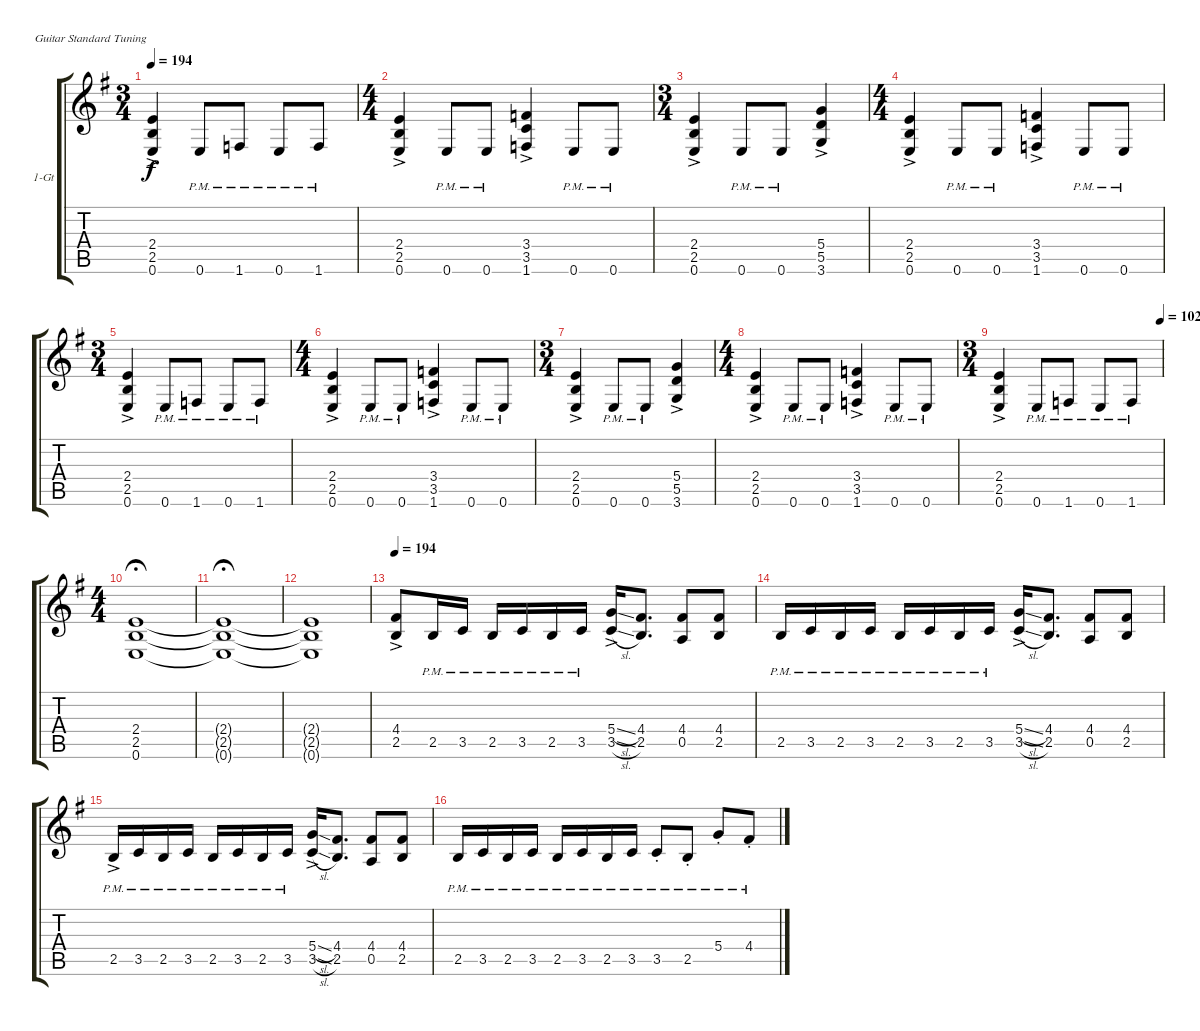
\bracketExtendMode groupsimilarinstruments
\firstSystemTrackNameOrientation horizontal
\otherSystemsTrackNameOrientation horizontal
\track ("1-Gt" "1-Gt") {instrument distortionguitar}
\staff {score tabs}
\tuning (E4 B3 G3 D3 A2 E2)
\ts (3 4)
\tempo 194
\clef g2
\scale
1.08575
\ks g
(2.4{ac} 2.5{ac} 0.6{ac}).4{dy f} 0.6{pm}.8 1.6{pm}.8 0.6{pm}.8 1.6{pm}.8 |
\ts (4 4)
\scale
0.91425 (2.4{ac} 2.5{ac} 0.6{ac}).4 0.6{pm}.8 0.6{pm}.8 (3.4{ac} 3.5{ac} 1.6{ac}).4 0.6{pm}.8 0.6{pm}.8 |
\ts (3 4)
\scale
1.08575 (2.4{ac} 2.5{ac} 0.6{ac}).4 0.6{pm}.8 0.6{pm}.8 (5.4{ac} 5.5{ac} 3.6{ac}).4 |
\ts (4 4)
\scale
0.91425 (2.4{ac} 2.5{ac} 0.6{ac}).4 0.6{pm}.8 0.6{pm}.8 (3.4{ac} 3.5{ac} 1.6{ac}).4 0.6{pm}.8 0.6{pm}.8 |
\ts (3 4)
\scale
1.08575 (2.4{ac} 2.5{ac} 0.6{ac}).4 0.6{pm}.8 1.6{pm}.8 0.6{pm}.8 1.6{pm}.8 |
\ts (4 4)
\scale
0.91425 (2.4{ac} 2.5{ac} 0.6{ac}).4 0.6{pm}.8 0.6{pm}.8 (3.4{ac} 3.5{ac} 1.6{ac}).4 0.6{pm}.8 0.6{pm}.8 |
\ts (3 4)
\scale
1.08575 (2.4{ac} 2.5{ac} 0.6{ac}).4 0.6{pm}.8 0.6{pm}.8 (5.4{ac} 5.5{ac} 3.6{ac}).4 |
\ts (4 4)
\scale
0.91425 (2.4{ac} 2.5{ac} 0.6{ac}).4 0.6{pm}.8 0.6{pm}.8 (3.4{ac} 3.5{ac} 1.6{ac}).4 0.6{pm}.8 0.6{pm}.8 |
\ts (3 4)
\tempo (102 0.99375)
\scale
1.08575 (2.4{ac} 2.5{ac} 0.6{ac}).4 0.6{pm}.8 1.6{pm}.8 0.6{pm}.8 1.6{pm}.8 |
\ts (4 4)
\scale
0.91425 (2.4 2.5 0.6).1{fermata (medium 1)} |
\scale
1.05549 (2.4{t} 2.5{t} 0.6{t}).1{fermata (medium 1)} |
\scale
0.944515 (2.4{t} 2.5{t} 0.6{t}).1 |
\tempo 194
\scale
1.05549 (4.4{ac} 2.5{ac}).8 2.5{pm}.16 3.5{pm}.16 2.5{pm}.16 3.5{pm}.16 2.5{pm}.16 3.5{pm}.16 (5.4{sl ac} 3.5{sl ac}).16 (4.4 2.5).8{d} (4.4 0.5).8 (4.4 2.5).8 |
\scale
0.944515 2.5{pm}.16 3.5{pm}.16 2.5{pm}.16 3.5{pm}.16 2.5{pm}.16 3.5{pm}.16 2.5{pm}.16 3.5{pm}.16 (5.4{sl ac} 3.5{sl ac}).16 (4.4 2.5).8{d} (4.4 0.5).8 (4.4 2.5).8 |
\scale
1.05549 2.5{ac pm}.16 3.5{pm}.16 2.5{pm}.16 3.5{pm}.16 2.5{pm}.16 3.5{pm}.16 2.5{pm}.16 3.5{pm}.16 (5.4{sl ac} 3.5{sl}).16 (4.4 2.5).8{d} (4.4 0.5).8 (4.4 2.5).8 |
\scale
0.944515 2.5{pm}.16 3.5{pm}.16 2.5{pm}.16 3.5{pm}.16 2.5{pm}.16 3.5{pm}.16 2.5{pm}.16 3.5{pm}.16 3.5{pm st}.8 2.5{pm st}.8 5.4{pm st}.8 4.4{pm st}.8
